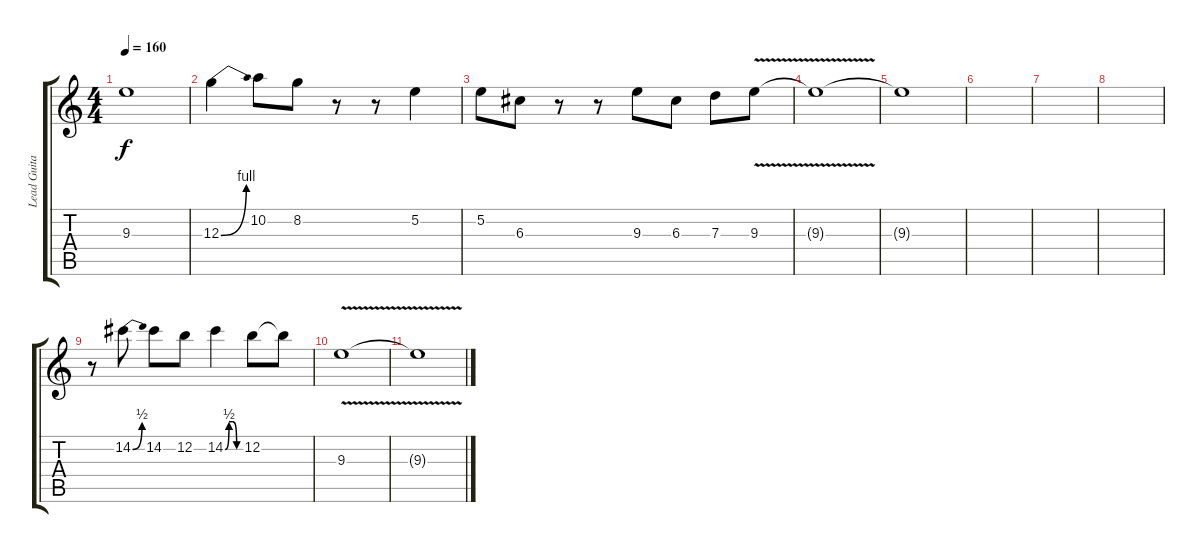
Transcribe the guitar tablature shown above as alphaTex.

\track ("Lead Guitar 2" "Lead Guita") {instrument overdrivenguitar}
\staff {score tabs}
\tuning (E4 B3 G3 D3 A2 E2) {hide}
\ts (4 4)
\tempo 160
\clef g2
\ks c
9.3{t}.1{dy f} |
12.3{be (bend 0 0 60 4)}.4 10.2.8 8.2.8 r.8 r.8 5.2.4 |
5.2.8 6.3.8 r.8 r.8 9.3.8 6.3.8 7.3.8 9.3{v}.8 |
9.3{t}.1 |
9.3{t}.1 |
|
|
|
r.8 14.2{be (bend 0 0 60 2)}.8 14.2.8 12.2.8 14.2{be (custom 0 0 15 2 30 2 45 0 60 0)}.4 12.2.8 12.2{t}.8 |
9.3{v}.1 |
9.3{t}.1
